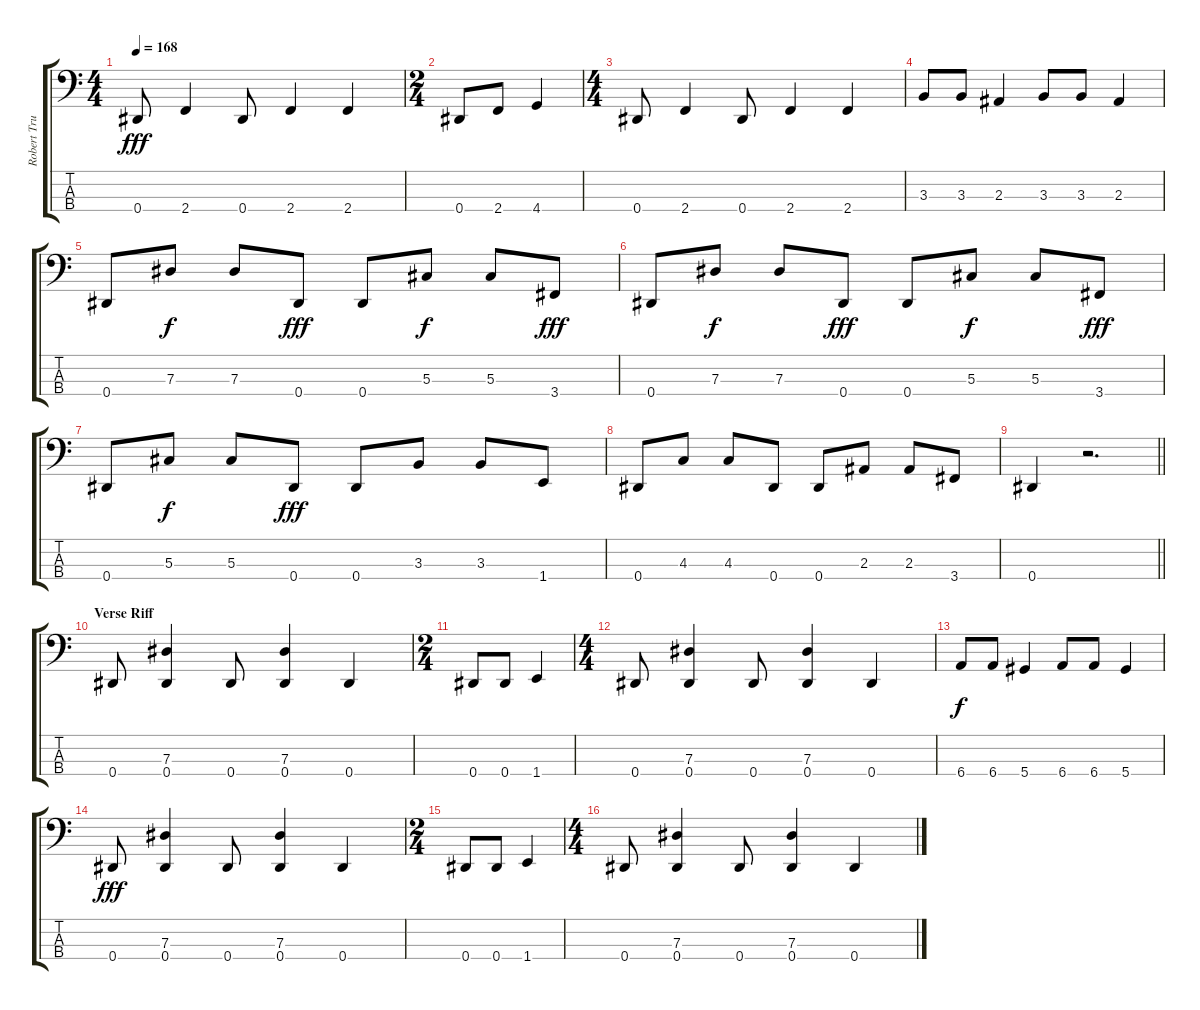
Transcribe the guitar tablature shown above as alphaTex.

\track ("Robert Trujillo" "Robert Tru") {instrument electricbassfinger}
\staff {score tabs}
\tuning (Gb2 Db2 Ab1 Eb1) {hide}
\ts (4 4)
\tempo 168
\clef f4
\ks c
0.4.8{dy fff} 2.4.4 0.4.8 2.4.4 2.4.4 |
\ts (2 4)
0.4.8 2.4.8 4.4.4 |
\ts (4 4)
0.4.8 2.4.4 0.4.8 2.4.4 2.4.4 |
3.3.8 3.3.8 2.3.4 3.3.8 3.3.8 2.3.4 |
0.4.8 7.3.8{dy f} 7.3.8 0.4.8{dy fff} 0.4.8 5.3.8{dy f} 5.3.8 3.4.8{dy fff} |
0.4.8 7.3.8{dy f} 7.3.8 0.4.8{dy fff} 0.4.8 5.3.8{dy f} 5.3.8 3.4.8{dy fff} |
0.4.8 5.3.8{dy f} 5.3.8 0.4.8{dy fff} 0.4.8 3.3.8 3.3.8 1.4.8 |
0.4.8 4.3.8 4.3.8 0.4.8 0.4.8 2.3.8 2.3.8 3.4.8 |
\barLineRight lightlight
0.4.4 r.2{d} |
\section ("" "Verse Riff")
0.4.8 (7.3 0.4).4 0.4.8 (7.3 0.4).4 0.4.4 |
\ts (2 4)
0.4.8 0.4.8 1.4.4 |
\ts (4 4)
0.4.8 (7.3 0.4).4 0.4.8 (7.3 0.4).4 0.4.4 |
6.4.8{dy f} 6.4.8 5.4.4 6.4.8 6.4.8 5.4.4 |
0.4.8{dy fff} (7.3 0.4).4 0.4.8 (7.3 0.4).4 0.4.4 |
\ts (2 4)
0.4.8 0.4.8 1.4.4 |
\ts (4 4)
0.4.8 (7.3 0.4).4 0.4.8 (7.3 0.4).4 0.4.4
